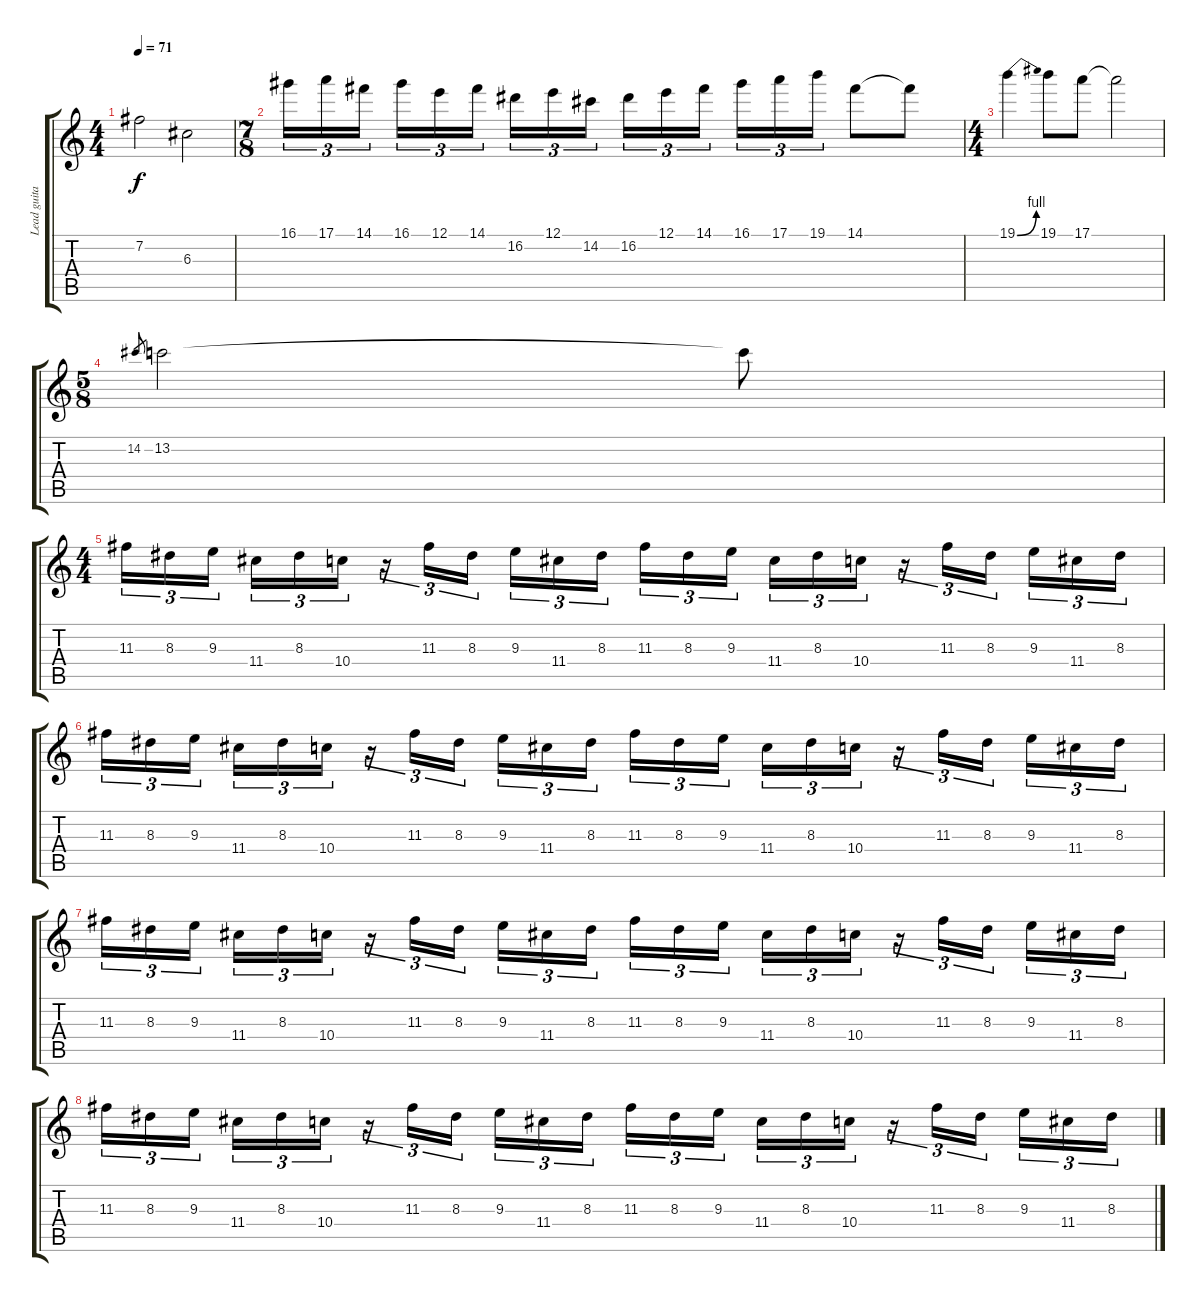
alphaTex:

\track ("Lead guitar (P.Rondat)" "Lead guita") {instrument overdrivenguitar}
\staff {score tabs}
\tuning (E4 B3 G3 D3 A2 E2) {hide}
\ts (4 4)
\tempo 71
\clef g2
\ks c
7.2{t}.2{dy f} 6.3.2 |
\ts (7 8)
16.1.16{tu (3 2)} 17.1.16{tu (3 2)} 14.1.16{tu (3 2)} 16.1.16{tu (3 2)} 12.1.16{tu (3 2)} 14.1.16{tu (3 2)} 16.2.16{tu (3 2)} 12.1.16{tu (3 2)} 14.2.16{tu (3 2)} 16.2.16{tu (3 2)} 12.1.16{tu (3 2)} 14.1.16{tu (3 2)} 16.1.16{tu (3 2)} 17.1.16{tu (3 2)} 19.1.16{tu (3 2)} 14.1.8 14.1{t}.8 |
\ts (4 4)
19.1{be (bend 0 0 60 4)}.4 19.1.8 17.1.8 17.1{t}.2 |
\ts (5 8)
14.2.8{gr} 13.2.2 13.2{t}.8 |
\ts (4 4)
11.3.16{tu (3 2)} 8.3.16{tu (3 2)} 9.3.16{tu (3 2)} 11.4.16{tu (3 2)} 8.3.16{tu (3 2)} 10.4.16{tu (3 2)} r.16{tu (3 2)} 11.3.16{tu (3 2)} 8.3.16{tu (3 2)} 9.3.16{tu (3 2)} 11.4.16{tu (3 2)} 8.3.16{tu (3 2)} 11.3.16{tu (3 2)} 8.3.16{tu (3 2)} 9.3.16{tu (3 2)} 11.4.16{tu (3 2)} 8.3.16{tu (3 2)} 10.4.16{tu (3 2)} r.16{tu (3 2)} 11.3.16{tu (3 2)} 8.3.16{tu (3 2)} 9.3.16{tu (3 2)} 11.4.16{tu (3 2)} 8.3.16{tu (3 2)} |
11.3.16{tu (3 2)} 8.3.16{tu (3 2)} 9.3.16{tu (3 2)} 11.4.16{tu (3 2)} 8.3.16{tu (3 2)} 10.4.16{tu (3 2)} r.16{tu (3 2)} 11.3.16{tu (3 2)} 8.3.16{tu (3 2)} 9.3.16{tu (3 2)} 11.4.16{tu (3 2)} 8.3.16{tu (3 2)} 11.3.16{tu (3 2)} 8.3.16{tu (3 2)} 9.3.16{tu (3 2)} 11.4.16{tu (3 2)} 8.3.16{tu (3 2)} 10.4.16{tu (3 2)} r.16{tu (3 2)} 11.3.16{tu (3 2)} 8.3.16{tu (3 2)} 9.3.16{tu (3 2)} 11.4.16{tu (3 2)} 8.3.16{tu (3 2)} |
11.3.16{tu (3 2)} 8.3.16{tu (3 2)} 9.3.16{tu (3 2)} 11.4.16{tu (3 2)} 8.3.16{tu (3 2)} 10.4.16{tu (3 2)} r.16{tu (3 2)} 11.3.16{tu (3 2)} 8.3.16{tu (3 2)} 9.3.16{tu (3 2)} 11.4.16{tu (3 2)} 8.3.16{tu (3 2)} 11.3.16{tu (3 2)} 8.3.16{tu (3 2)} 9.3.16{tu (3 2)} 11.4.16{tu (3 2)} 8.3.16{tu (3 2)} 10.4.16{tu (3 2)} r.16{tu (3 2)} 11.3.16{tu (3 2)} 8.3.16{tu (3 2)} 9.3.16{tu (3 2)} 11.4.16{tu (3 2)} 8.3.16{tu (3 2)} |
11.3.16{tu (3 2)} 8.3.16{tu (3 2)} 9.3.16{tu (3 2)} 11.4.16{tu (3 2)} 8.3.16{tu (3 2)} 10.4.16{tu (3 2)} r.16{tu (3 2)} 11.3.16{tu (3 2)} 8.3.16{tu (3 2)} 9.3.16{tu (3 2)} 11.4.16{tu (3 2)} 8.3.16{tu (3 2)} 11.3.16{tu (3 2)} 8.3.16{tu (3 2)} 9.3.16{tu (3 2)} 11.4.16{tu (3 2)} 8.3.16{tu (3 2)} 10.4.16{tu (3 2)} r.16{tu (3 2)} 11.3.16{tu (3 2)} 8.3.16{tu (3 2)} 9.3.16{tu (3 2)} 11.4.16{tu (3 2)} 8.3.16{tu (3 2)}
